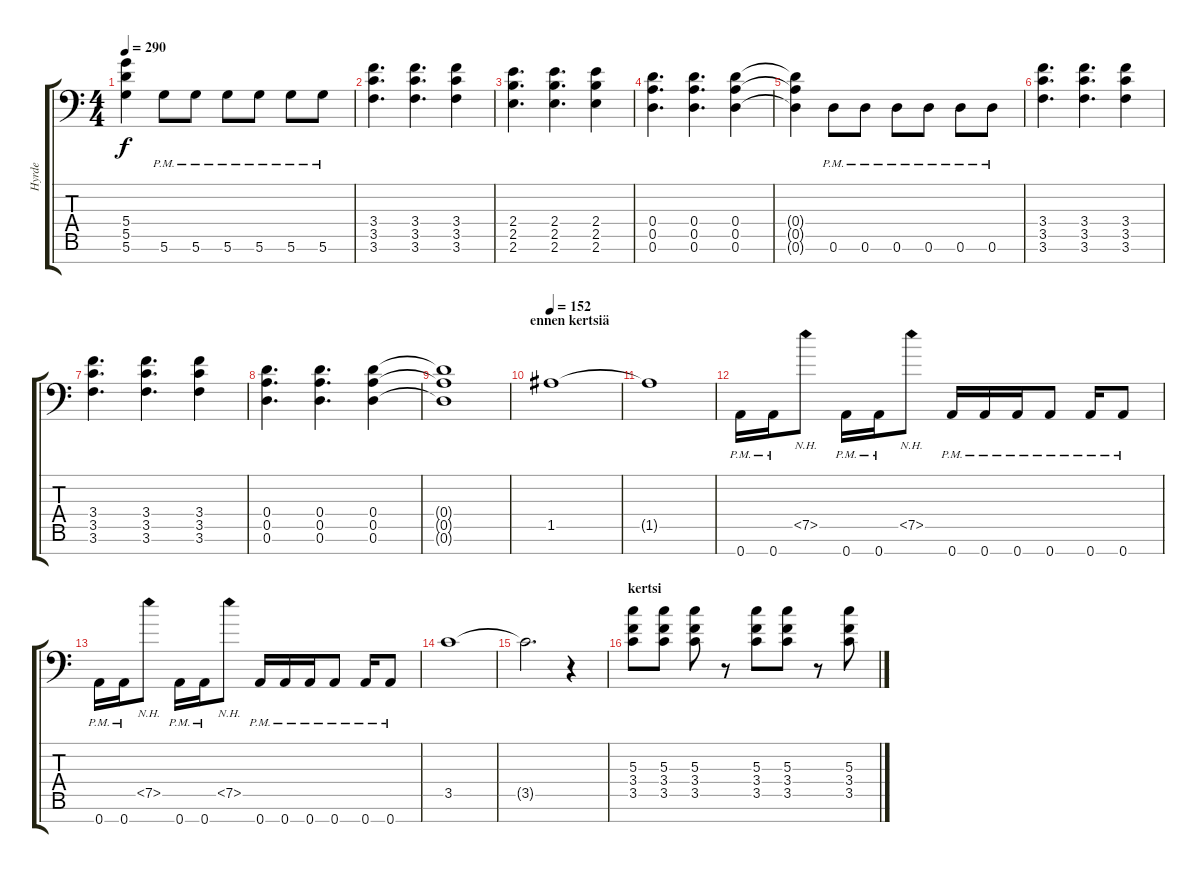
\track ("Hyrde" "Hyrde") {instrument distortionguitar}
\staff {score tabs}
\tuning (E4 B3 G3 D3 A2 D2 A1) {hide}
\ts (4 4)
\tempo 290
\clef f4
\ks c
(5.4{t} 5.5{t} 5.6{t}).4{dy f} 5.6{pm}.8 5.6{pm}.8 5.6{pm}.8 5.6{pm}.8 5.6{pm}.8 5.6{pm}.8 |
(3.4 3.5 3.6).4{d} (3.4 3.5 3.6).4{d} (3.4 3.5 3.6).4 |
(2.4 2.5 2.6).4{d} (2.4 2.5 2.6).4{d} (2.4 2.5 2.6).4 |
(0.4 0.5 0.6).4{d} (0.4 0.5 0.6).4{d} (0.4 0.5 0.6).4 |
(0.4{t} 0.5{t} 0.6{t}).4 0.6{pm}.8 0.6{pm}.8 0.6{pm}.8 0.6{pm}.8 0.6{pm}.8 0.6{pm}.8 |
(3.4 3.5 3.6).4{d} (3.4 3.5 3.6).4{d} (3.4 3.5 3.6).4 |
(3.4 3.5 3.6).4{d} (3.4 3.5 3.6).4{d} (3.4 3.5 3.6).4 |
(0.4 0.5 0.6).4{d} (0.4 0.5 0.6).4{d} (0.4 0.5 0.6).4 |
(0.4{t} 0.5{t} 0.6{t}).1 |
\section ("" "ennen kertsiä")
\tempo 152
1.5.1 |
1.5{t}.1 |
0.7{pm}.16 0.7{pm}.16 7.5{nh}.8 0.7{pm}.16 0.7{pm}.16 7.5{nh}.8 0.7{pm}.16 0.7{pm}.16 0.7{pm}.16 0.7{pm}.8 0.7{pm}.16 0.7{pm}.8 |
0.7{pm}.16 0.7{pm}.16 7.5{nh}.8 0.7{pm}.16 0.7{pm}.16 7.5{nh}.8 0.7{pm}.16 0.7{pm}.16 0.7{pm}.16 0.7{pm}.8 0.7{pm}.16 0.7{pm}.8 |
3.5.1 |
3.5{t}.2{d} r.4 |
\section ("" "kertsi")
(5.3 3.4 3.5).8 (5.3 3.4 3.5).8 (5.3 3.4 3.5).8 r.8 (5.3 3.4 3.5).8 (5.3 3.4 3.5).8 r.8 (5.3 3.4 3.5).8
